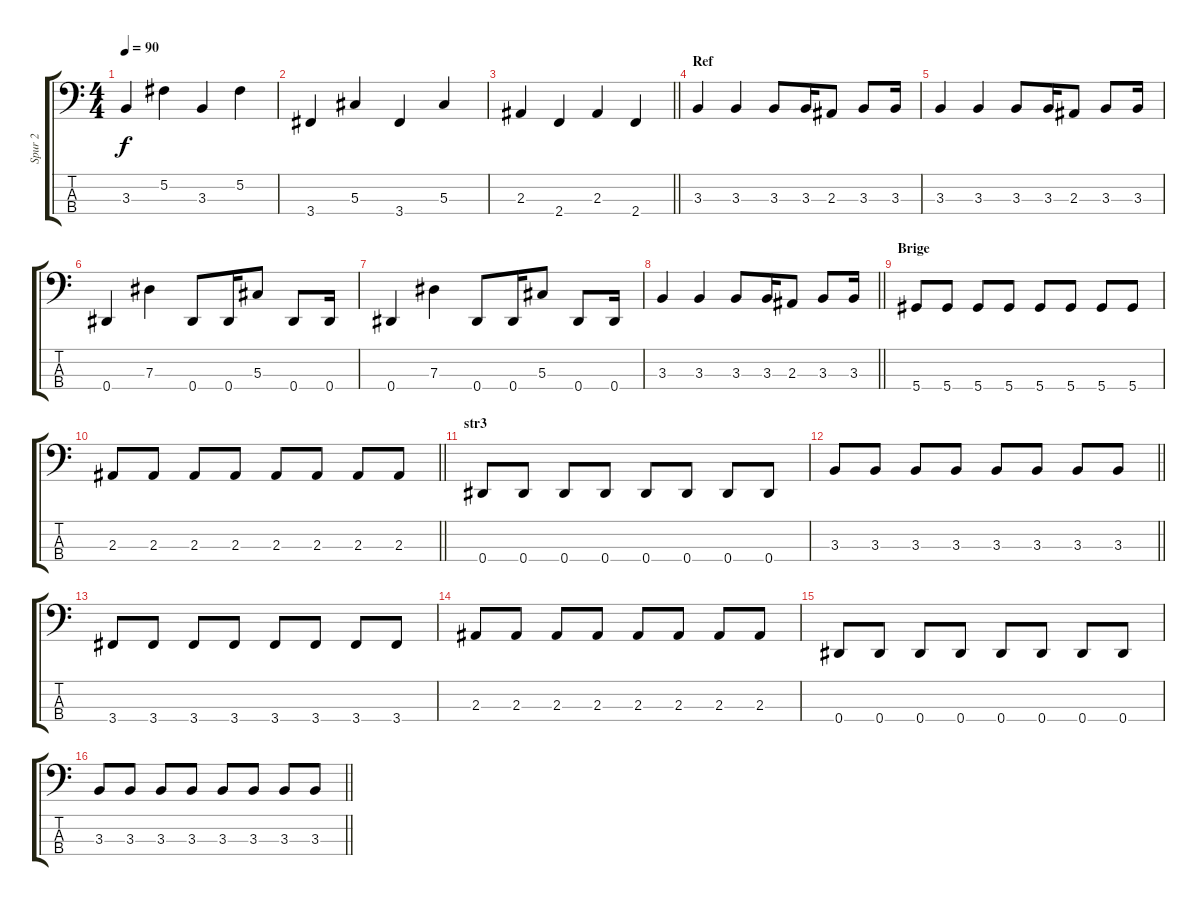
\track ("Spur 2" "Spur 2") {instrument electricbassfinger}
\staff {score tabs}
\tuning (Gb2 Db2 Ab1 Eb1) {hide}
\ts (4 4)
\tempo 90
\clef f4
\ks c
3.3.4{dy f} 5.2.4 3.3.4 5.2.4 |
3.4.4 5.3.4 3.4.4 5.3.4 |
\barLineRight lightlight
2.3.4 2.4.4 2.3.4 2.4.4 |
\section ("" "Ref")
3.3.4 3.3.4 3.3.8 3.3.16 2.3.8 3.3.8 3.3.16 |
3.3.4 3.3.4 3.3.8 3.3.16 2.3.8 3.3.8 3.3.16 |
0.4.4 7.3.4 0.4.8 0.4.16 5.3.8 0.4.8 0.4.16 |
0.4.4 7.3.4 0.4.8 0.4.16 5.3.8 0.4.8 0.4.16 |
\barLineRight lightlight
3.3.4 3.3.4 3.3.8 3.3.16 2.3.8 3.3.8 3.3.16 |
\section ("" "Brige")
5.4.8 5.4.8 5.4.8 5.4.8 5.4.8 5.4.8 5.4.8 5.4.8 |
\barLineRight lightlight
2.3.8 2.3.8 2.3.8 2.3.8 2.3.8 2.3.8 2.3.8 2.3.8 |
\section ("" "str3")
0.4.8 0.4.8 0.4.8 0.4.8 0.4.8 0.4.8 0.4.8 0.4.8 |
\barLineRight lightlight
3.3.8 3.3.8 3.3.8 3.3.8 3.3.8 3.3.8 3.3.8 3.3.8 |
3.4.8 3.4.8 3.4.8 3.4.8 3.4.8 3.4.8 3.4.8 3.4.8 |
2.3.8 2.3.8 2.3.8 2.3.8 2.3.8 2.3.8 2.3.8 2.3.8 |
0.4.8 0.4.8 0.4.8 0.4.8 0.4.8 0.4.8 0.4.8 0.4.8 |
\barLineRight lightlight
3.3.8 3.3.8 3.3.8 3.3.8 3.3.8 3.3.8 3.3.8 3.3.8
